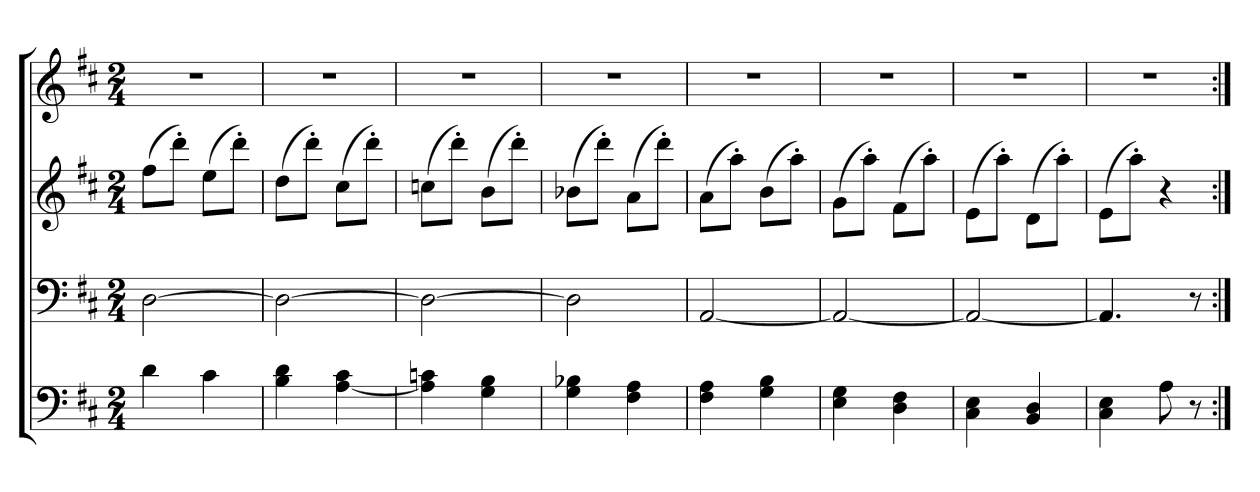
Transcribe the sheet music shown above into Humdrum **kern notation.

**kern	**kern	**kern	**kern
*part4	*part3	*part2	*part1
*staff4	*staff3	*staff2	*staff1
*clefF4	*clefF4	*clefG2	*clefG2
*k[f#c#]	*k[f#c#]	*k[f#c#]	*k[f#c#]
*D:	*D:	*D:	*D:
*M2/4	*M2/4	*M2/4	*M2/4
=	=	=	=
4d	[2D	(8ff#L	2r
.	.	8ddd'J)	.
4c#	.	(8eeL	.
.	.	8ddd'J)	.
=	=	=	=
4B 4d	2D_	(8ddL	2r
.	.	8ddd'J)	.
[4A 4c#	.	(8cc#L	.
.	.	8ddd'J)	.
=	=	=	=
4A] 4cn	2D_	(8ccnL	2r
.	.	8ddd'J)	.
4G 4B	.	(8bL	.
.	.	8ddd'J)	.
=	=	=	=
4G 4B-X	2D]	(8b-XL	2r
.	.	8ddd'J)	.
4F# 4A	.	(8aL	.
.	.	8ddd'J)	.
=	=	=	=
4F# 4A	[2AA	(8aL	2r
.	.	8aa'J)	.
4G 4B	.	(8bL	.
.	.	8aa'J)	.
=	=	=	=
4E 4G	2AA_	(8gL	2r
.	.	8aa'J)	.
4D 4F#	.	(8f#L	.
.	.	8aa'J)	.
=	=	=	=
4C# 4E	2AA_	(8eL	2r
.	.	8aa'J)	.
4BB 4D	.	(8dL	.
.	.	8aa'J)	.
=	=	=	=
4C# 4E	4.AA]	(8eL	2r
.	.	8aa'J)	.
8A	.	4r	.
8r	8r	.	.
=:|!	=:|!	=:|!	=:|!
*-	*-	*-	*-
